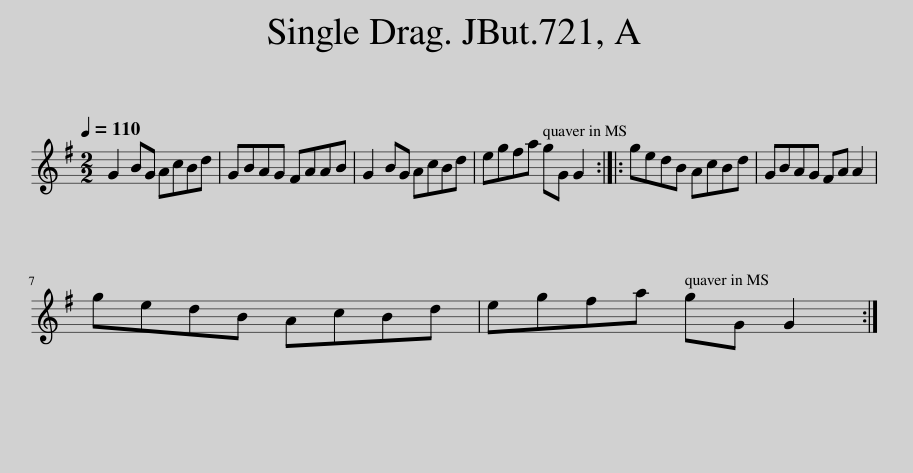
X:1
L:1/8
Q:1/4=110
M:2/2
I:linebreak $
K:G
V:1 treble
V:1
 G2 BG AcBd | GBAG FAAB | G2 BG AcBd | egfa gG G2 :: gedB AcBd | %5
 GBAG FA A2 |$ gedB AcBd | egfa gG G2 :| %8
